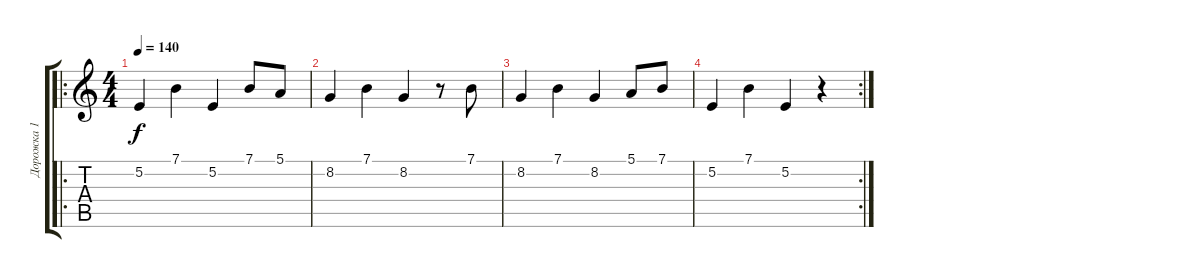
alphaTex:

\track ("Дорожка 1" "Дорожка 1") {instrument lead8bassandlead}
\staff {score tabs}
\tuning (E4 B3 G3 D3 A2 E2) {hide}
\ro
\ts (4 4)
\tempo 140
\clef g2
\ks c
5.2.4{dy f} 7.1.4 5.2.4 7.1.8 5.1.8 |
8.2.4 7.1.4 8.2.4 r.8 7.1.8 |
8.2.4 7.1.4 8.2.4 5.1.8 7.1.8 |
\rc 2
5.2.4 7.1.4 5.2.4 r.4
